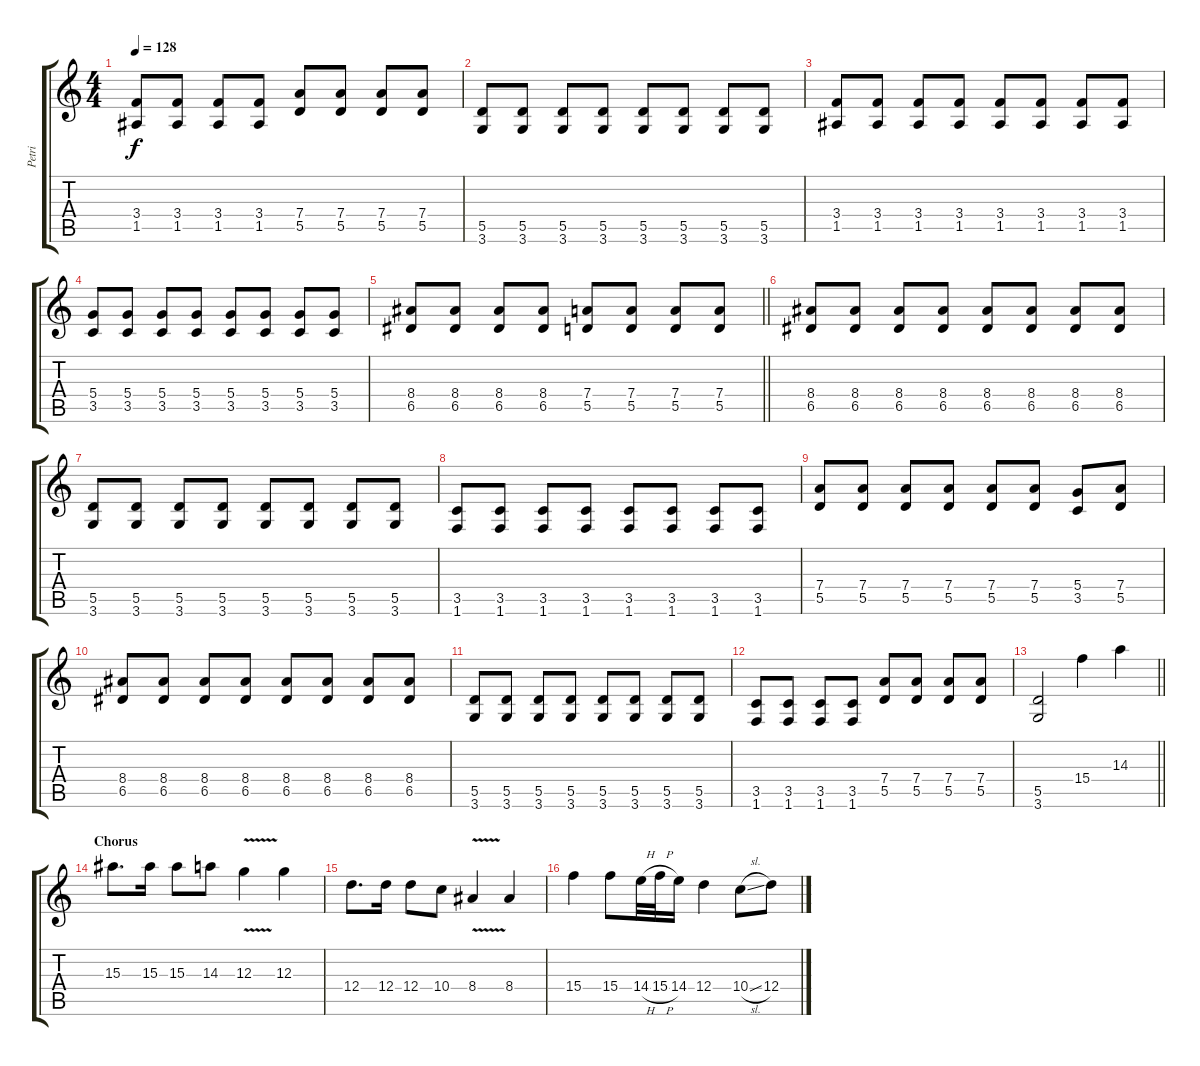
\track ("Petri" "Petri") {instrument distortionguitar}
\staff {score tabs}
\tuning (E4 B3 G3 D3 A2 E2) {hide}
\ts (4 4)
\tempo 128
\clef g2
\ks c
(3.4 1.5).8{dy f} (3.4 1.5).8 (3.4 1.5).8 (3.4 1.5).8 (7.4 5.5).8 (7.4 5.5).8 (7.4 5.5).8 (7.4 5.5).8 |
(5.5 3.6).8 (5.5 3.6).8 (5.5 3.6).8 (5.5 3.6).8 (5.5 3.6).8 (5.5 3.6).8 (5.5 3.6).8 (5.5 3.6).8 |
(3.4 1.5).8 (3.4 1.5).8 (3.4 1.5).8 (3.4 1.5).8 (3.4 1.5).8 (3.4 1.5).8 (3.4 1.5).8 (3.4 1.5).8 |
(5.4 3.5).8 (5.4 3.5).8 (5.4 3.5).8 (5.4 3.5).8 (5.4 3.5).8 (5.4 3.5).8 (5.4 3.5).8 (5.4 3.5).8 |
\barLineRight lightlight
(8.4 6.5).8 (8.4 6.5).8 (8.4 6.5).8 (8.4 6.5).8 (7.4 5.5).8 (7.4 5.5).8 (7.4 5.5).8 (7.4 5.5).8 |
\section ("" "")
(8.4 6.5).8 (8.4 6.5).8 (8.4 6.5).8 (8.4 6.5).8 (8.4 6.5).8 (8.4 6.5).8 (8.4 6.5).8 (8.4 6.5).8 |
(5.5 3.6).8 (5.5 3.6).8 (5.5 3.6).8 (5.5 3.6).8 (5.5 3.6).8 (5.5 3.6).8 (5.5 3.6).8 (5.5 3.6).8 |
(3.5 1.6).8 (3.5 1.6).8 (3.5 1.6).8 (3.5 1.6).8 (3.5 1.6).8 (3.5 1.6).8 (3.5 1.6).8 (3.5 1.6).8 |
(7.4 5.5).8 (7.4 5.5).8 (7.4 5.5).8 (7.4 5.5).8 (7.4 5.5).8 (7.4 5.5).8 (5.4 3.5).8 (7.4 5.5).8 |
(8.4 6.5).8 (8.4 6.5).8 (8.4 6.5).8 (8.4 6.5).8 (8.4 6.5).8 (8.4 6.5).8 (8.4 6.5).8 (8.4 6.5).8 |
(5.5 3.6).8 (5.5 3.6).8 (5.5 3.6).8 (5.5 3.6).8 (5.5 3.6).8 (5.5 3.6).8 (5.5 3.6).8 (5.5 3.6).8 |
(3.5 1.6).8 (3.5 1.6).8 (3.5 1.6).8 (3.5 1.6).8 (7.4 5.5).8 (7.4 5.5).8 (7.4 5.5).8 (7.4 5.5).8 |
\barLineRight lightlight
(5.5 3.6).2 15.4.4 14.3.4 |
\section ("" "Chorus")
15.3.8{d} 15.3.16 15.3.8 14.3.8 12.3{v}.4 12.3.4 |
12.4.8{d} 12.4.16 12.4.8 10.4.8 8.4{v}.4 8.4.4 |
15.4.4 15.4.8 14.4{h}.32 15.4{h}.32 14.4.16 12.4.4 10.4{sl}.8 12.4.8
